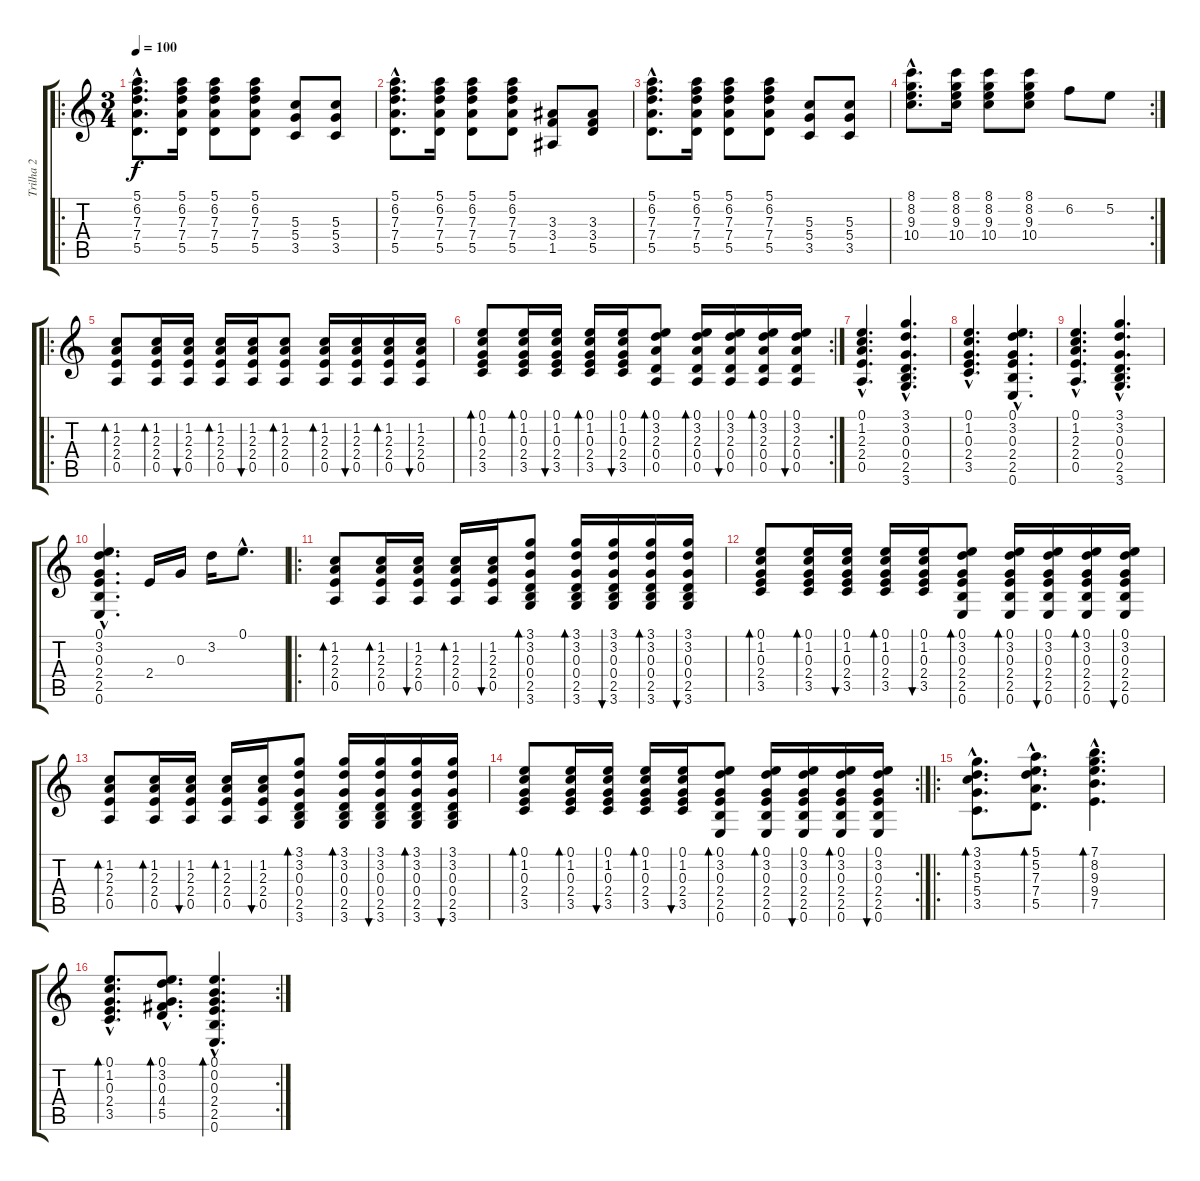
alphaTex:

\track ("Trilha 2" "Trilha 2") {instrument acousticguitarsteel}
\staff {score tabs}
\tuning (E4 B3 G3 D3 A2 E2) {hide}
\ro
\ts (3 4)
\tempo 100
\clef g2
\ks c
(5.1{hac} 6.2{hac} 7.3{hac} 7.4{hac} 5.5{hac}).8{d dy f} (5.1 6.2 7.3 7.4 5.5).16 (5.1 6.2 7.3 7.4 5.5).8 (5.1 6.2 7.3 7.4 5.5).8 (5.3 5.4 3.5).8 (5.3 5.4 3.5).8 |
(5.1{hac} 6.2{hac} 7.3{hac} 7.4{hac} 5.5{hac}).8{d} (5.1 6.2 7.3 7.4 5.5).16 (5.1 6.2 7.3 7.4 5.5).8 (5.1 6.2 7.3 7.4 5.5).8 (3.3 3.4 1.5).8 (3.3 3.4 5.5).8 |
(5.1{hac} 6.2{hac} 7.3{hac} 7.4{hac} 5.5{hac}).8{d} (5.1 6.2 7.3 7.4 5.5).16 (5.1 6.2 7.3 7.4 5.5).8 (5.1 6.2 7.3 7.4 5.5).8 (5.3 5.4 3.5).8 (5.3 5.4 3.5).8 |
\rc 2
(8.1{hac} 8.2{hac} 9.3{hac} 10.4{hac}).8{d} (8.1 8.2 9.3 10.4).16 (8.1 8.2 9.3 10.4).8 (8.1 8.2 9.3 10.4).8 6.2.8 5.2.8 |
\ro
(1.2 2.3 2.4 0.5).8{bd 30} (1.2 2.3 2.4 0.5).16{bd 30} (1.2 2.3 2.4 0.5).16{bu 30} (1.2 2.3 2.4 0.5).16{bd 30} (1.2 2.3 2.4 0.5).16{bu 30} (1.2 2.3 2.4 0.5).8{bd 30} (1.2 2.3 2.4 0.5).16{bd 30} (1.2 2.3 2.4 0.5).16{bu 30} (1.2 2.3 2.4 0.5).16{bd 30} (1.2 2.3 2.4 0.5).16{bu 30} |
\rc 2
(0.1 1.2 0.3 2.4 3.5).8{bd 30} (0.1 1.2 0.3 2.4 3.5).16{bd 30} (0.1 1.2 0.3 2.4 3.5).16{bu 30} (0.1 1.2 0.3 2.4 3.5).16{bd 30} (0.1 1.2 0.3 2.4 3.5).16{bu 30} (0.1 3.2 2.3 0.4 0.5).8{bd 30} (0.1 3.2 2.3 0.4 0.5).16{bd 30} (0.1 3.2 2.3 0.4 0.5).16{bu 30} (0.1 3.2 2.3 0.4 0.5).16{bd 30} (0.1 3.2 2.3 0.4 0.5).16{bu 30} |
(0.1{hac} 1.2{hac} 2.3{hac} 2.4{hac} 0.5{hac}).4{d} (3.1{hac} 3.2{hac} 0.3{hac} 0.4{hac} 2.5{hac} 3.6{hac}).4{d} |
(0.1{hac} 1.2{hac} 0.3{hac} 2.4{hac} 3.5{hac}).4{d} (0.1{hac} 3.2{hac} 0.3{hac} 2.4{hac} 2.5{hac} 0.6{hac}).4{d} |
(0.1{hac} 1.2{hac} 2.3{hac} 2.4{hac} 0.5{hac}).4{d} (3.1{hac} 3.2{hac} 0.3{hac} 0.4{hac} 2.5{hac} 3.6{hac}).4{d} |
(0.1{hac} 3.2{hac} 0.3{hac} 2.4{hac} 2.5{hac} 0.6{hac}).4{d} 2.4.16 0.3.16 3.2.16 0.1{hac}.8{d} |
\ro
(1.2 2.3 2.4 0.5).8{bd 30} (1.2 2.3 2.4 0.5).16{bd 30} (1.2 2.3 2.4 0.5).16{bu 30} (1.2 2.3 2.4 0.5).16{bd 30} (1.2 2.3 2.4 0.5).16{bu 30} (3.1 3.2 0.3 0.4 2.5 3.6).8{bd 30} (3.1 3.2 0.3 0.4 2.5 3.6).16{bd 30} (3.1 3.2 0.3 0.4 2.5 3.6).16{bu 30} (3.1 3.2 0.3 0.4 2.5 3.6).16{bd 30} (3.1 3.2 0.3 0.4 2.5 3.6).16{bu 30} |
(0.1 1.2 0.3 2.4 3.5).8{bd 30} (0.1 1.2 0.3 2.4 3.5).16{bd 30} (0.1 1.2 0.3 2.4 3.5).16{bu 30} (0.1 1.2 0.3 2.4 3.5).16{bd 30} (0.1 1.2 0.3 2.4 3.5).16{bu 30} (0.1 3.2 0.3 2.4 2.5 0.6).8{bd 30} (0.1 3.2 0.3 2.4 2.5 0.6).16{bd 30} (0.1 3.2 0.3 2.4 2.5 0.6).16{bu 30} (0.1 3.2 0.3 2.4 2.5 0.6).16{bd 30} (0.1 3.2 0.3 2.4 2.5 0.6).16{bu 30} |
(1.2 2.3 2.4 0.5).8{bd 30} (1.2 2.3 2.4 0.5).16{bd 30} (1.2 2.3 2.4 0.5).16{bu 30} (1.2 2.3 2.4 0.5).16{bd 30} (1.2 2.3 2.4 0.5).16{bu 30} (3.1 3.2 0.3 0.4 2.5 3.6).8{bd 30} (3.1 3.2 0.3 0.4 2.5 3.6).16{bd 30} (3.1 3.2 0.3 0.4 2.5 3.6).16{bu 30} (3.1 3.2 0.3 0.4 2.5 3.6).16{bd 30} (3.1 3.2 0.3 0.4 2.5 3.6).16{bu 30} |
\rc 2
(0.1 1.2 0.3 2.4 3.5).8{bd 30} (0.1 1.2 0.3 2.4 3.5).16{bd 30} (0.1 1.2 0.3 2.4 3.5).16{bu 30} (0.1 1.2 0.3 2.4 3.5).16{bd 30} (0.1 1.2 0.3 2.4 3.5).16{bu 30} (0.1 3.2 0.3 2.4 2.5 0.6).8{bd 30} (0.1 3.2 0.3 2.4 2.5 0.6).16{bd 30} (0.1 3.2 0.3 2.4 2.5 0.6).16{bu 30} (0.1 3.2 0.3 2.4 2.5 0.6).16{bd 30} (0.1 3.2 0.3 2.4 2.5 0.6).16{bu 30} |
\ro
(3.1{hac} 3.2{hac} 5.3{hac} 5.4{hac} 3.5{hac}).8{d bd 120} (5.1{hac} 5.2{hac} 7.3{hac} 7.4{hac} 5.5{hac}).8{d bd 120} (7.1{hac} 8.2{hac} 9.3{hac} 9.4{hac} 7.5{hac}).4{d bd 240} |
\rc 2
(0.1{hac} 1.2{hac} 0.3{hac} 2.4{hac} 3.5{hac}).8{d bd 120} (0.1{hac} 3.2{hac} 0.3{hac} 4.4{hac} 5.5{hac}).8{d bd 120} (0.1{hac} 0.2{hac} 0.3{hac} 2.4{hac} 2.5{hac} 0.6{hac}).4{d bd 240}
